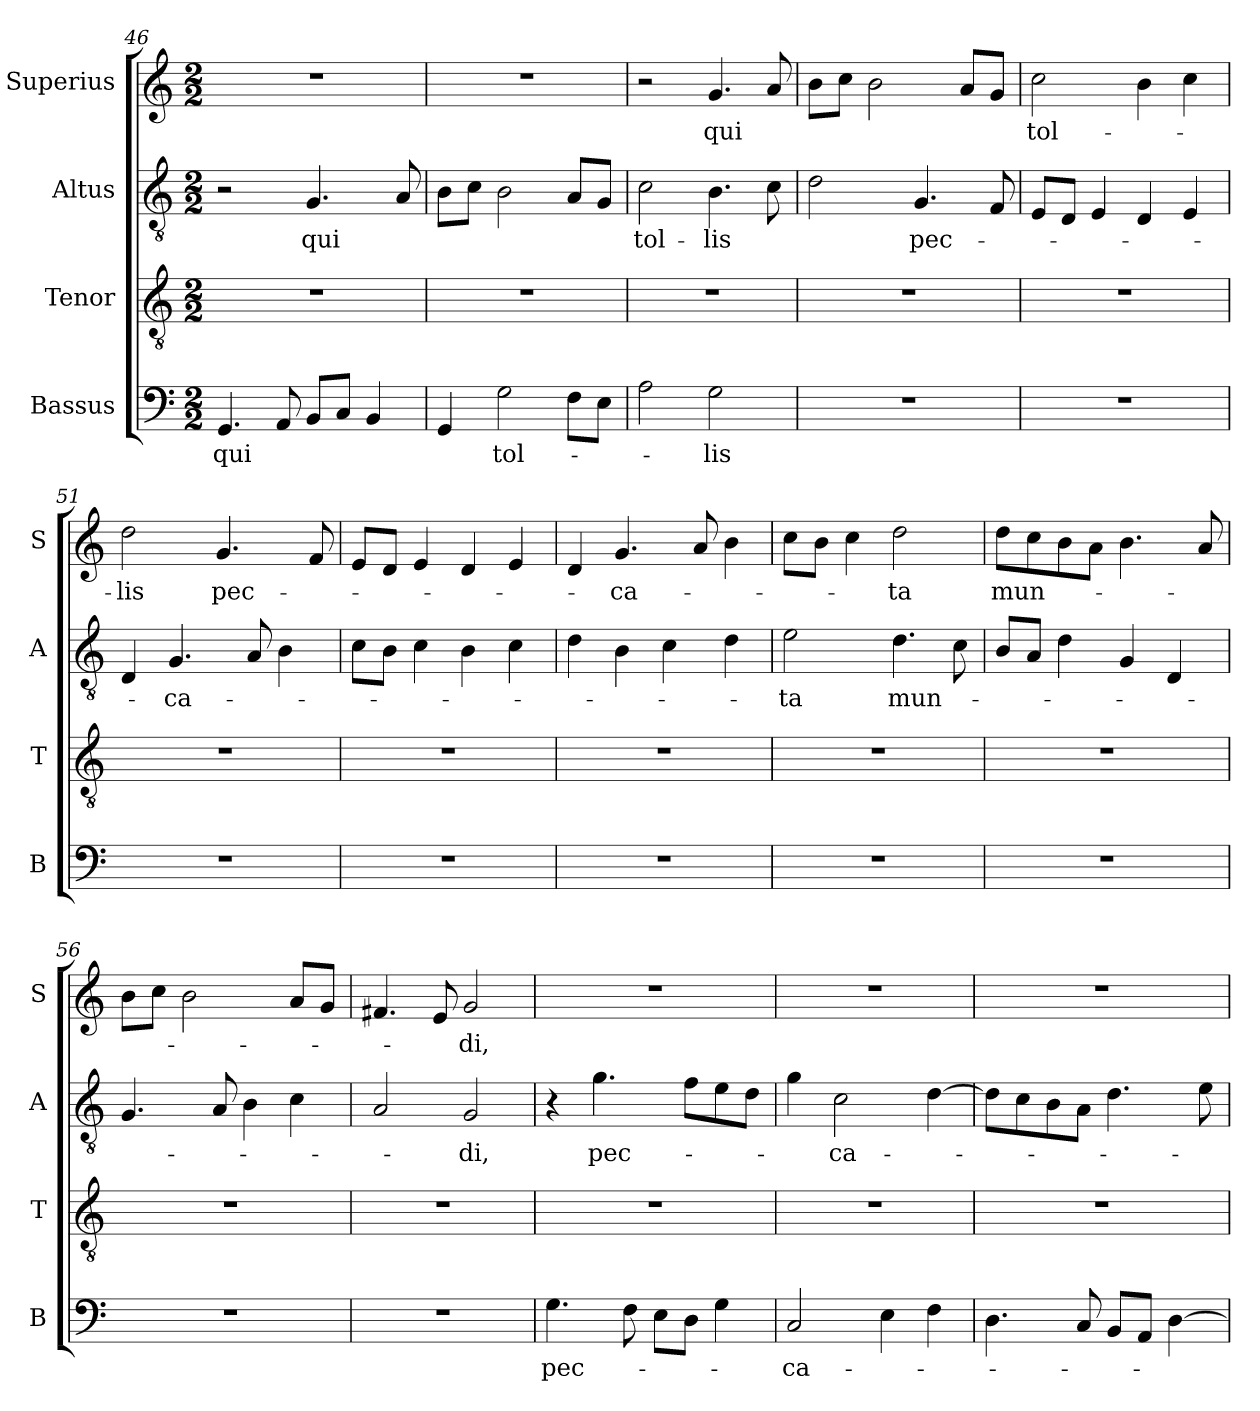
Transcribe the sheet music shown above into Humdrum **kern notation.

**kern	**text	**kern	**kern	**text	**kern	**text
*part4	*part4	*part3	*part2	*part2	*part1	*part1
*staff4	*staff4	*staff3	*staff2	*staff2	*staff1	*staff1
*I"Bassus	*	*I"Tenor	*I"Altus	*	*I"Superius	*
*I'B	*	*I'T	*I'A	*	*I'S	*
*clefF4	*	*clefGv2	*clefGv2	*	*clefG2	*
*k[]	*	*k[]	*k[]	*	*k[]	*
*M2/2	*	*M2/2	*M2/2	*	*M2/2	*
=46	=46	=46	=46	=46	=46	=46
!	!LO:LY:i	!	!	!	!	!
4.GG	qui	1r	2r	.	1r	.
8AA	.	.	.	.	.	.
!	!	!	!	!LO:LY:i	!	!
8BBL	.	.	4.G	qui	.	.
8CJ	.	.	.	.	.	.
4BB	.	.	.	.	.	.
.	.	.	8A	.	.	.
=47	=47	=47	=47	=47	=47	=47
4GG	.	1r	8BL	.	1r	.
.	.	.	8cJ	.	.	.
!	!LO:LY:i	!	!	!	!	!
2G	tol-	.	2B	.	.	.
8FL	.	.	8AL	.	.	.
8EJ	.	.	8GJ	.	.	.
=48	=48	=48	=48	=48	=48	=48
!	!	!	!	!LO:LY:i	!	!
2A	.	1r	2c	tol-	2r	.
!	!LO:LY:i	!	!	!LO:LY:i	!	!LO:LY:i
2G	-lis	.	4.B	-lis	4.g	qui
.	.	.	8c	.	8a	.
=49	=49	=49	=49	=49	=49	=49
1r	.	1r	2d	.	8bL	.
.	.	.	.	.	8ccJ	.
.	.	.	.	.	2b	.
!	!	!	!	!LO:LY:i	!	!
.	.	.	4.G	pec-	.	.
.	.	.	.	.	8aL	.
.	.	.	8F	.	8gJ	.
=50	=50	=50	=50	=50	=50	=50
!	!	!	!	!	!	!LO:LY:i
1r	.	1r	8EL	.	2cc	tol-
.	.	.	8DJ	.	.	.
.	.	.	4E	.	.	.
.	.	.	4D	.	4b	.
.	.	.	4E	.	4cc	.
=51	=51	=51	=51	=51	=51	=51
!	!	!	!	!	!	!LO:LY:i
1r	.	1r	4D	.	2dd	-lis
!	!	!	!	!LO:LY:i	!	!
.	.	.	4.G	-ca-	.	.
!	!	!	!	!	!	!LO:LY:i
.	.	.	.	.	4.g	pec-
.	.	.	8A	.	.	.
.	.	.	4B	.	.	.
.	.	.	.	.	8f	.
=52	=52	=52	=52	=52	=52	=52
1r	.	1r	8cL	.	8eL	.
.	.	.	8BJ	.	8dJ	.
.	.	.	4c	.	4e	.
.	.	.	4B	.	4d	.
.	.	.	4c	.	4e	.
=53	=53	=53	=53	=53	=53	=53
1r	.	1r	4d	.	4d	.
!	!	!	!	!	!	!LO:LY:i
.	.	.	4B	.	4.g	-ca-
.	.	.	4c	.	.	.
.	.	.	.	.	8a	.
.	.	.	4d	.	4b	.
=54	=54	=54	=54	=54	=54	=54
!	!	!	!	!LO:LY:i	!	!
1r	.	1r	2e	-ta	8ccL	.
.	.	.	.	.	8bJ	.
.	.	.	.	.	4cc	.
!	!	!	!	!LO:LY:i	!	!LO:LY:i
.	.	.	4.d	mun-	2dd	-ta
.	.	.	8c	.	.	.
=55	=55	=55	=55	=55	=55	=55
!	!	!	!	!	!	!LO:LY:i
1r	.	1r	8BL	.	8ddL	mun-
.	.	.	8AJ	.	8cc	.
.	.	.	4d	.	8b	.
.	.	.	.	.	8aJ	.
.	.	.	4G	.	4.b	.
.	.	.	4D	.	.	.
.	.	.	.	.	8a	.
=56	=56	=56	=56	=56	=56	=56
1r	.	1r	4.G	.	8bL	.
.	.	.	.	.	8ccJ	.
.	.	.	.	.	2b	.
.	.	.	8A	.	.	.
.	.	.	4B	.	.	.
.	.	.	4c	.	8aL	.
.	.	.	.	.	8gJ	.
=57	=57	=57	=57	=57	=57	=57
1r	.	1r	2A	.	4.f#X	.
.	.	.	.	.	8e	.
!	!	!	!	!LO:LY:i	!	!LO:LY:i
.	.	.	2G	-di,	2g	-di,
=58	=58	=58	=58	=58	=58	=58
!	!LO:LY:i	!	!	!	!	!
4.G	pec-	1r	4r	.	1r	.
!	!	!	!	!LO:LY:i	!	!
.	.	.	4.g	pec-	.	.
8F	.	.	.	.	.	.
8EL	.	.	.	.	.	.
8DJ	.	.	8fL	.	.	.
4G	.	.	8e	.	.	.
.	.	.	8dJ	.	.	.
=59	=59	=59	=59	=59	=59	=59
!	!LO:LY:i	!	!	!	!	!
2C	-ca-	1r	4g	.	1r	.
!	!	!	!	!LO:LY:i	!	!
.	.	.	2c	-ca-	.	.
4E	.	.	.	.	.	.
4F	.	.	[4d	.	.	.
=60	=60	=60	=60	=60	=60	=60
4.D	.	1r	8dL]	.	1r	.
.	.	.	8c	.	.	.
.	.	.	8B	.	.	.
8C	.	.	8AJ	.	.	.
8BBL	.	.	4.d	.	.	.
8AAJ	.	.	.	.	.	.
[4D	.	.	.	.	.	.
.	.	.	8e	.	.	.
=	=	=	=	=	=	=
*-	*-	*-	*-	*-	*-	*-
